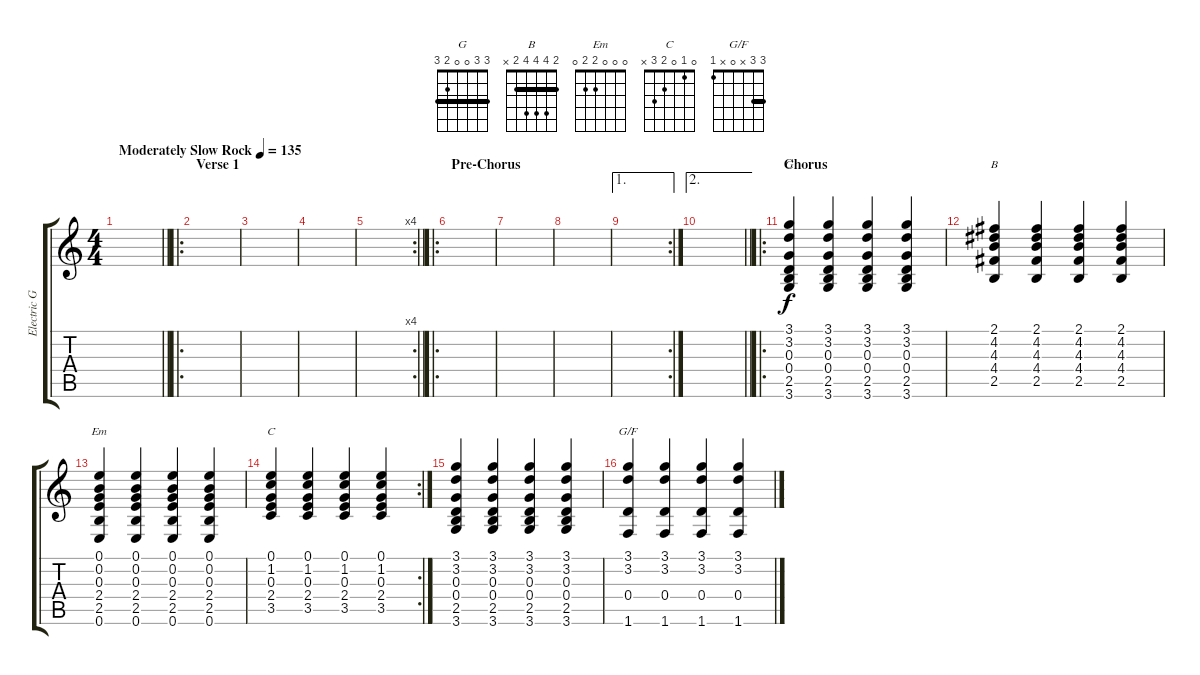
\track ("Electric Guitar" "Electric G") {instrument distortionguitar}
\staff {score tabs}
\tuning (E4 B3 G3 D3 A2 E2) {hide}
\chord ("G" 3 3 0 0 2 3) {barre 3}
\chord ("B" 2 4 4 4 2 x) {barre 2}
\chord ("Em" 0 0 0 2 2 0)
\chord ("C" 0 1 0 2 3 x)
\chord ("G/F" 3 3 x 0 x 1) {barre 3}
\ts (4 4)
\tempo (135 "Moderately Slow Rock")
\clef g2
\barLineRight lightlight
\ks c
|
\ro
\section ("" "Verse 1")
|
|
|
\rc 4
\barLineRight lightlight
|
\ro
\section ("" "Pre-Chorus")
|
|
|
\ae 1
\rc 2
|
\ae 2
\barLineRight lightlight
|
\ro
\section ("" "Chorus")
(3.1 3.2 0.3 0.4 2.5 3.6).4{ch "G"} (3.1 3.2 0.3 0.4 2.5 3.6).4 (3.1 3.2 0.3 0.4 2.5 3.6).4 (3.1 3.2 0.3 0.4 2.5 3.6).4 |
(2.1 4.2 4.3 4.4 2.5).4{ch "B"} (2.1 4.2 4.3 4.4 2.5).4 (2.1 4.2 4.3 4.4 2.5).4 (2.1 4.2 4.3 4.4 2.5).4 |
(0.1 0.2 0.3 2.4 2.5 0.6).4{ch "Em"} (0.1 0.2 0.3 2.4 2.5 0.6).4 (0.1 0.2 0.3 2.4 2.5 0.6).4 (0.1 0.2 0.3 2.4 2.5 0.6).4 |
\rc 2
(0.1 1.2 0.3 2.4 3.5).4{ch "C"} (0.1 1.2 0.3 2.4 3.5).4 (0.1 1.2 0.3 2.4 3.5).4 (0.1 1.2 0.3 2.4 3.5).4 |
(3.1 3.2 0.3 0.4 2.5 3.6).4 (3.1 3.2 0.3 0.4 2.5 3.6).4 (3.1 3.2 0.3 0.4 2.5 3.6).4 (3.1 3.2 0.3 0.4 2.5 3.6).4 |
(3.1 3.2 0.4 1.6).4{ch "G/F"} (3.1 3.2 0.4 1.6).4 (3.1 3.2 0.4 1.6).4 (3.1 3.2 0.4 1.6).4
